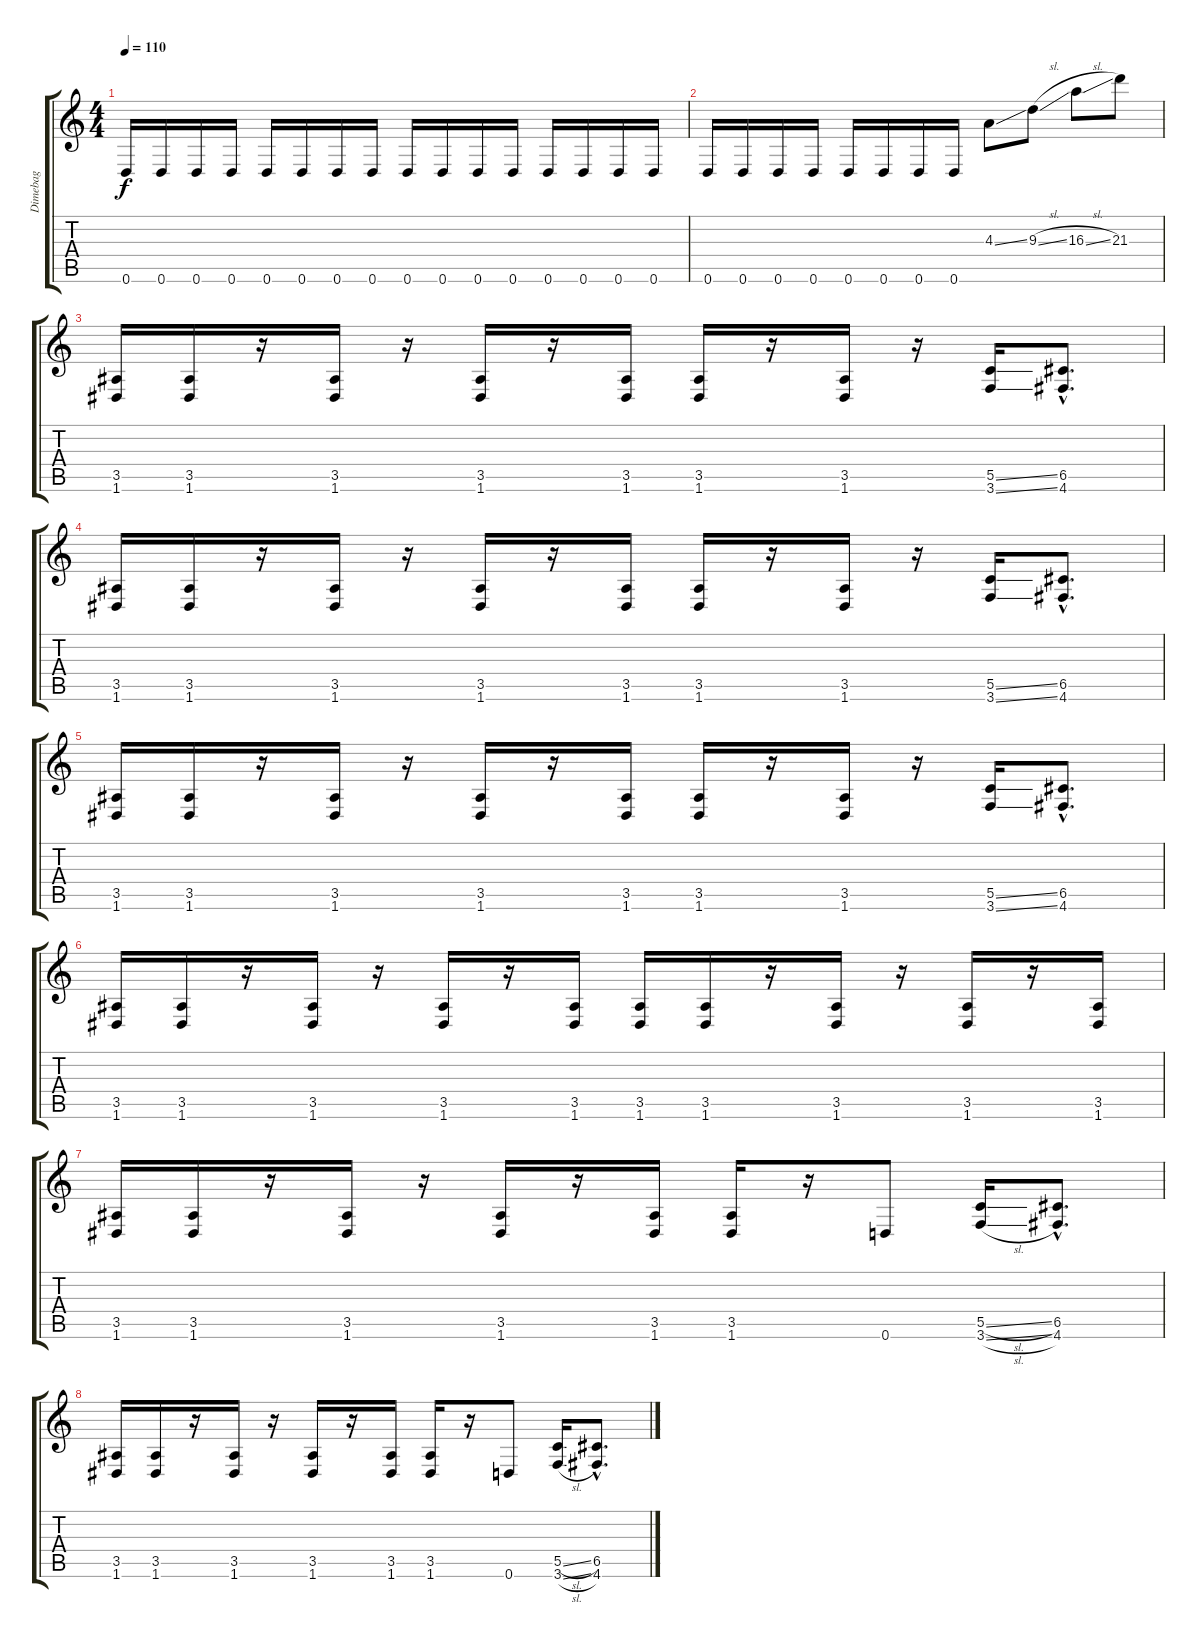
\track ("Dimebag" "Dimebag") {instrument distortionguitar}
\staff {score tabs}
\tuning (D4 A3 F3 C3 G2 D2) {hide}
\ts (4 4)
\tempo 110
\clef g2
\ks c
0.6.16{dy f} 0.6.16 0.6.16 0.6.16 0.6.16 0.6.16 0.6.16 0.6.16 0.6.16 0.6.16 0.6.16 0.6.16 0.6.16 0.6.16 0.6.16 0.6.16 |
0.6.16 0.6.16 0.6.16 0.6.16 0.6.16 0.6.16 0.6.16 0.6.16 4.3{ss}.8 9.3{sl}.8 16.3{sl}.8 21.3.8 |
(3.5 1.6).16 (3.5 1.6).16 r.16 (3.5 1.6).16 r.16 (3.5 1.6).16 r.16 (3.5 1.6).16 (3.5 1.6).16 r.16 (3.5 1.6).16 r.16 (5.5{ss} 3.6{ss}).16 (6.5{hac} 4.6{hac}).8{d} |
(3.5 1.6).16 (3.5 1.6).16 r.16 (3.5 1.6).16 r.16 (3.5 1.6).16 r.16 (3.5 1.6).16 (3.5 1.6).16 r.16 (3.5 1.6).16 r.16 (5.5{ss} 3.6{ss}).16 (6.5{hac} 4.6{hac}).8{d} |
(3.5 1.6).16 (3.5 1.6).16 r.16 (3.5 1.6).16 r.16 (3.5 1.6).16 r.16 (3.5 1.6).16 (3.5 1.6).16 r.16 (3.5 1.6).16 r.16 (5.5{ss} 3.6{ss}).16 (6.5{hac} 4.6{hac}).8{d} |
(3.5 1.6).16 (3.5 1.6).16 r.16 (3.5 1.6).16 r.16 (3.5 1.6).16 r.16 (3.5 1.6).16 (3.5 1.6).16 (3.5 1.6).16 r.16 (3.5 1.6).16 r.16 (3.5 1.6).16 r.16 (3.5 1.6).16 |
(3.5 1.6).16 (3.5 1.6).16 r.16 (3.5 1.6).16 r.16 (3.5 1.6).16 r.16 (3.5 1.6).16 (3.5 1.6).16 r.16 0.6.8 (5.5{sl} 3.6{sl}).16 (6.5{hac} 4.6{hac}).8{d} |
(3.5 1.6).16 (3.5 1.6).16 r.16 (3.5 1.6).16 r.16 (3.5 1.6).16 r.16 (3.5 1.6).16 (3.5 1.6).16 r.16 0.6.8 (5.5{sl} 3.6{sl}).16 (6.5{hac} 4.6{hac}).8{d}
